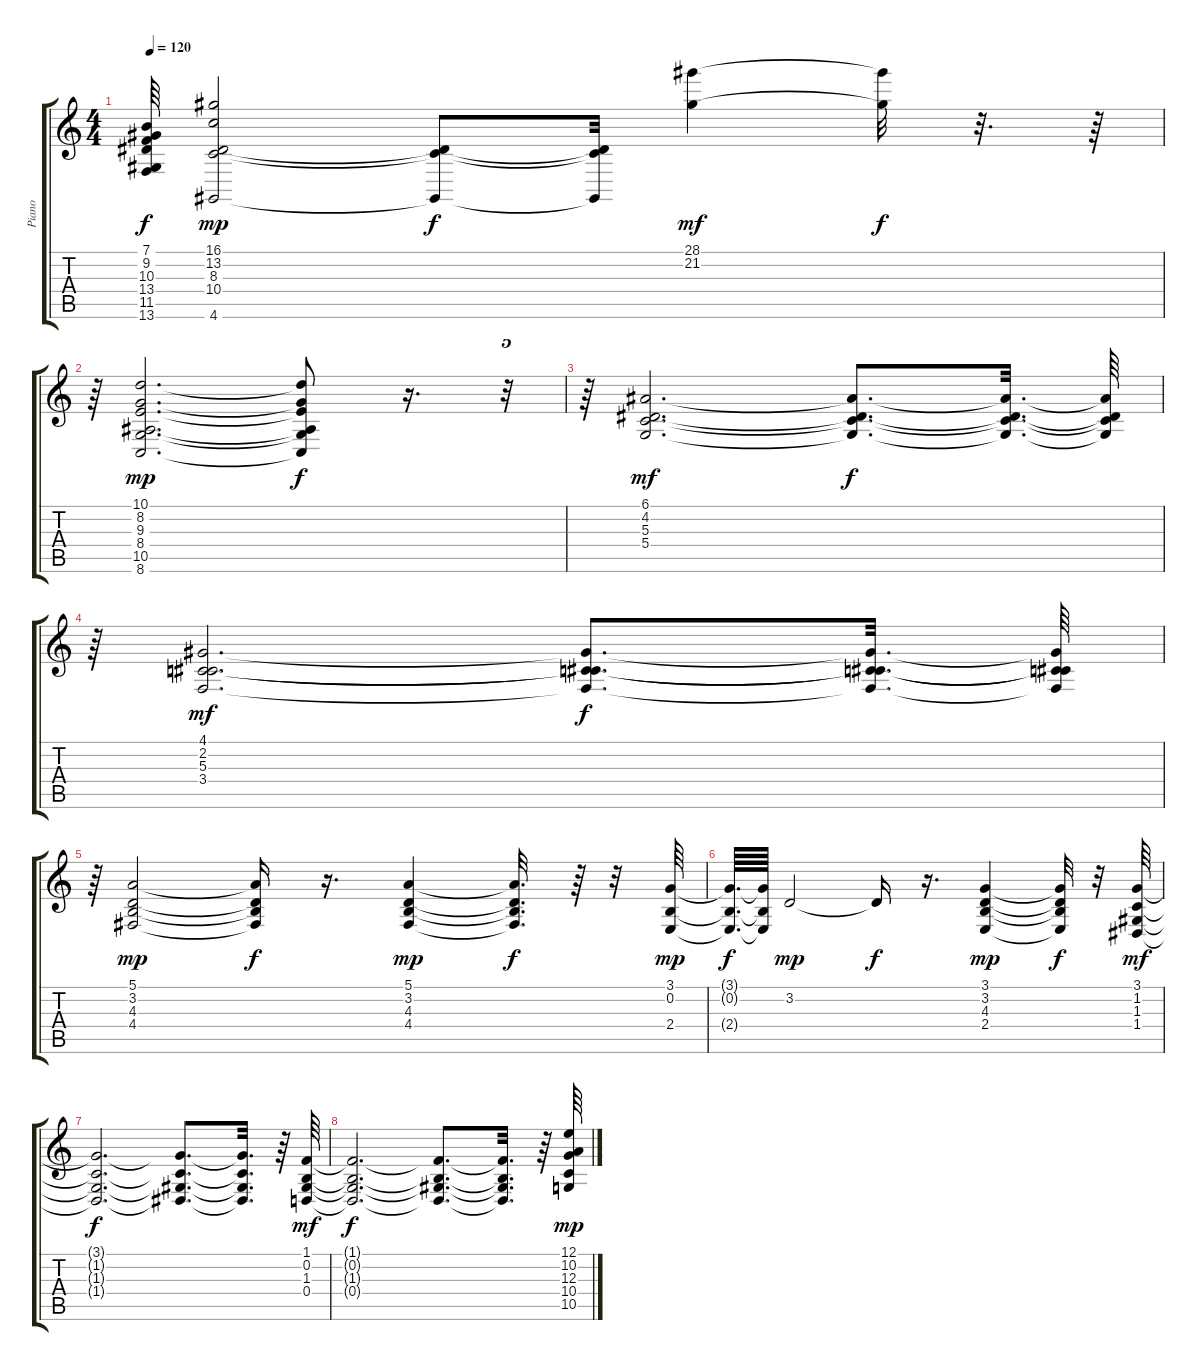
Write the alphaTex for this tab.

\track ("Piano" "Piano") {instrument electricpiano1}
\staff {score tabs}
\tuning (E4 B3 G3 D3 A2 E2) {hide}
\ts (4 4)
\tempo 120
\clef g2
\ks c
(7.1{t} 9.2{t} 10.3{t} 13.4{t} 11.5{t} 13.6{t}).64{dy f} (16.1 13.2 8.3 10.4 4.6).2{dy mp} (8.3{t} 10.4{t} 4.6{t}).8{dy f} (8.3{t} 10.4{t} 4.6{t}).32 (28.1 21.2).4{dy mf} (28.1{t} 21.2{t}).32{dy f} r.32{d} r.64 |
r.64 (10.1 8.2 9.3 8.4 10.5 8.6).2{d dy mp} (10.1{t} 8.2{t} 9.3{t} 8.4{t} 10.5{t} 8.6{t}).8{dy f} r.16{d} r.32{tu (5 4)} |
r.64 (6.1 4.2 5.3 5.4).2{d dy mf} (6.1{t} 4.2{t} 5.3{t} 5.4{t}).8{d dy f} (6.1{t} 4.2{t} 5.3{t} 5.4{t}).32{d} (6.1{t} 4.2{t} 5.3{t} 5.4{t}).64 |
r.64 (4.1 2.2 5.3 3.4).2{d dy mf} (4.1{t} 2.2{t} 5.3{t} 3.4{t}).8{d dy f} (4.1{t} 2.2{t} 5.3{t} 3.4{t}).32{d} (4.1{t} 2.2{t} 5.3{t} 3.4{t}).64 |
r.64 (5.1 3.2 4.3 4.4).2{dy mp} (5.1{t} 3.2{t} 4.3{t} 4.4{t}).16{dy f} r.16{d} (5.1 3.2 4.3 4.4).4{dy mp} (5.1{t} 3.2{t} 4.3{t} 4.4{t}).32{d dy f} r.64 r.32 (3.1 0.2 2.4).64{dy mp} |
(3.1{t} 0.2{t} 2.4{t}).64{d dy f} (3.1{t} 0.2{t} 2.4{t}).64 3.2.2{dy mp} 3.2{t}.16{dy f} r.16{d} (3.1 3.2 4.3 2.4).4{dy mp} (3.1{t} 3.2{t} 4.3{t} 2.4{t}).32{dy f} r.32 (3.1 1.2 1.3 1.4).64{dy mf} |
(3.1{t} 1.2{t} 1.3{t} 1.4{t}).2{d dy f} (3.1{t} 1.2{t} 1.3{t} 1.4{t}).8{d} (3.1{t} 1.2{t} 1.3{t} 1.4{t}).32{d} r.64 (1.1 0.2 1.3 0.4).64{dy mf} |
(1.1{t} 0.2{t} 1.3{t} 0.4{t}).2{d dy f} (1.1{t} 0.2{t} 1.3{t} 0.4{t}).8{d} (1.1{t} 0.2{t} 1.3{t} 0.4{t}).32{d} r.64 (12.1 10.2 12.3 10.4 10.5).64{dy mp}
